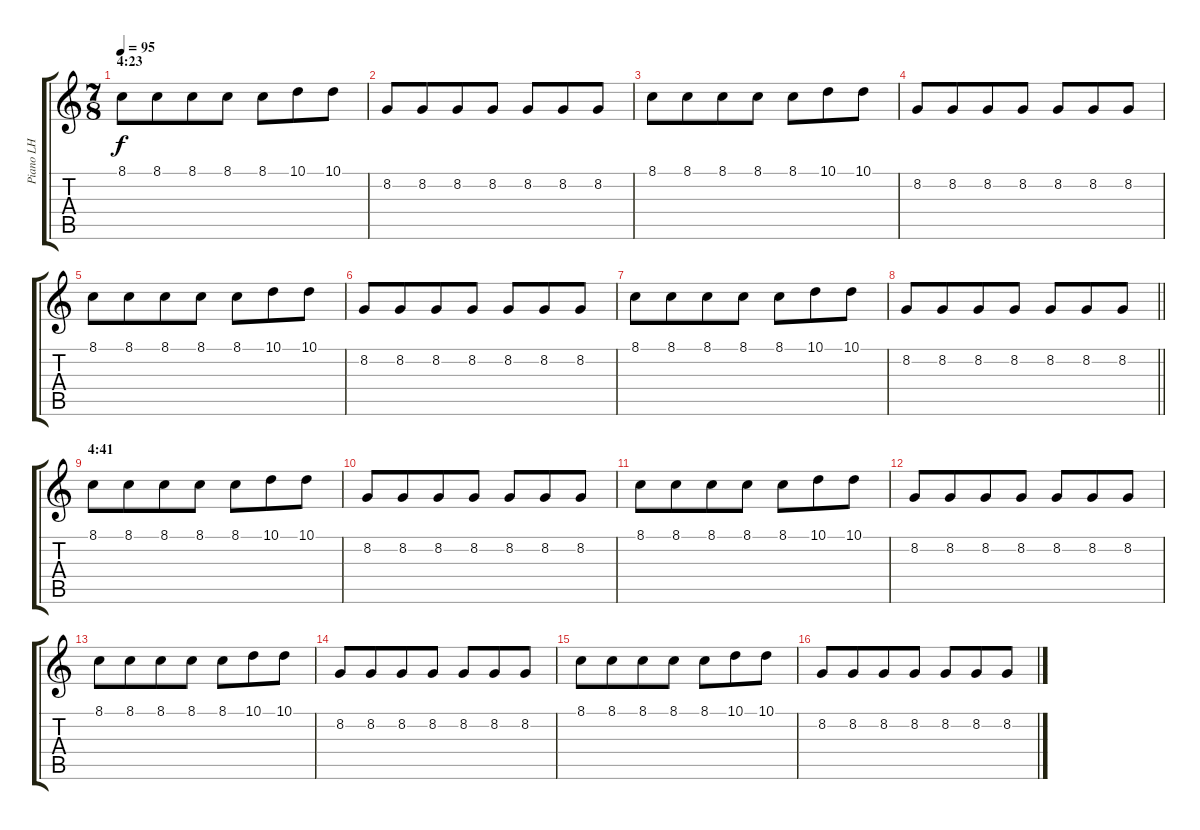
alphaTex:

\track ("Piano LH" "Piano LH") {instrument acousticgrandpiano}
\staff {score tabs}
\tuning (E4 B3 G3 D3 A2 E2) {hide}
\ts (7 8)
\section ("" "4:23")
\tempo 95
\clef g2
\ks c
8.1.8{dy f} 8.1.8 8.1.8 8.1.8 8.1.8 10.1.8 10.1.8 |
8.2.8 8.2.8 8.2.8 8.2.8 8.2.8 8.2.8 8.2.8 |
8.1.8 8.1.8 8.1.8 8.1.8 8.1.8 10.1.8 10.1.8 |
8.2.8 8.2.8 8.2.8 8.2.8 8.2.8 8.2.8 8.2.8 |
8.1.8 8.1.8 8.1.8 8.1.8 8.1.8 10.1.8 10.1.8 |
8.2.8 8.2.8 8.2.8 8.2.8 8.2.8 8.2.8 8.2.8 |
8.1.8 8.1.8 8.1.8 8.1.8 8.1.8 10.1.8 10.1.8 |
\barLineRight lightlight
8.2.8 8.2.8 8.2.8 8.2.8 8.2.8 8.2.8 8.2.8 |
\section ("" "4:41")
8.1.8 8.1.8 8.1.8 8.1.8 8.1.8 10.1.8 10.1.8 |
8.2.8 8.2.8 8.2.8 8.2.8 8.2.8 8.2.8 8.2.8 |
8.1.8 8.1.8 8.1.8 8.1.8 8.1.8 10.1.8 10.1.8 |
8.2.8 8.2.8 8.2.8 8.2.8 8.2.8 8.2.8 8.2.8 |
8.1.8 8.1.8 8.1.8 8.1.8 8.1.8 10.1.8 10.1.8 |
8.2.8 8.2.8 8.2.8 8.2.8 8.2.8 8.2.8 8.2.8 |
8.1.8 8.1.8 8.1.8 8.1.8 8.1.8 10.1.8 10.1.8 |
8.2.8 8.2.8 8.2.8 8.2.8 8.2.8 8.2.8 8.2.8
